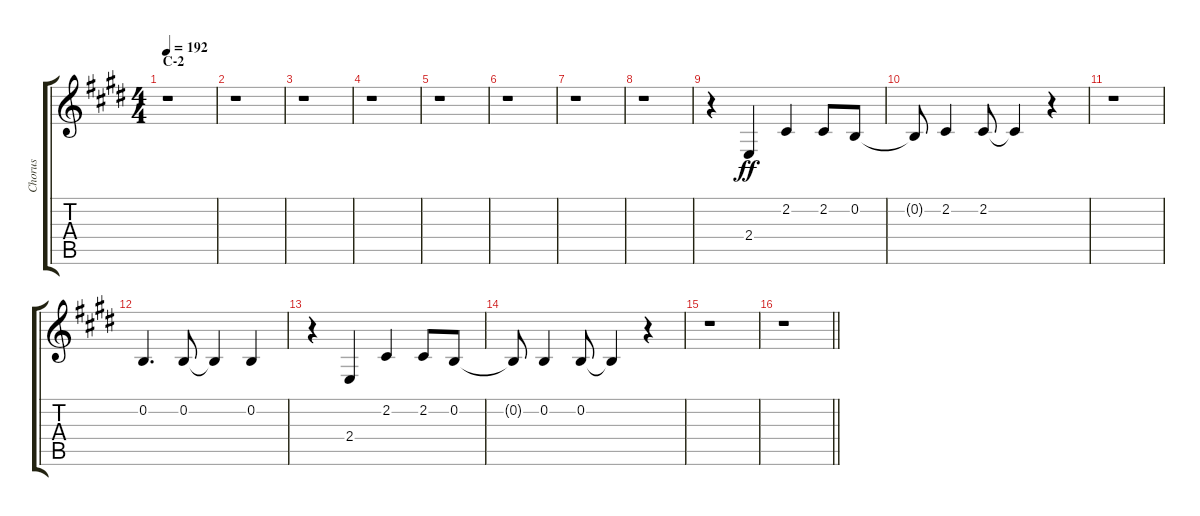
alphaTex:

\track ("Chorus" "Chorus") {instrument voiceoohs}
\staff {score tabs}
\tuning (E4 B3 G3 D3 A2 E2) {hide}
\ts (4 4)
\section ("" "C-2")
\tempo 192
\clef g2
\ks e
r.1{dy ff} |
r.1 |
r.1 |
r.1 |
r.1 |
r.1 |
r.1 |
r.1 |
r.4 2.4.4 2.2.4 2.2.8 0.2.8 |
0.2{t}.8 2.2.4 2.2.8 2.2{t}.4 r.4 |
r.1 |
0.2.4{d} 0.2.8 0.2{t}.4 0.2.4 |
r.4 2.4.4 2.2.4 2.2.8 0.2.8 |
0.2{t}.8 0.2.4 0.2.8 0.2{t}.4 r.4 |
r.1 |
\barLineRight lightlight
r.1
